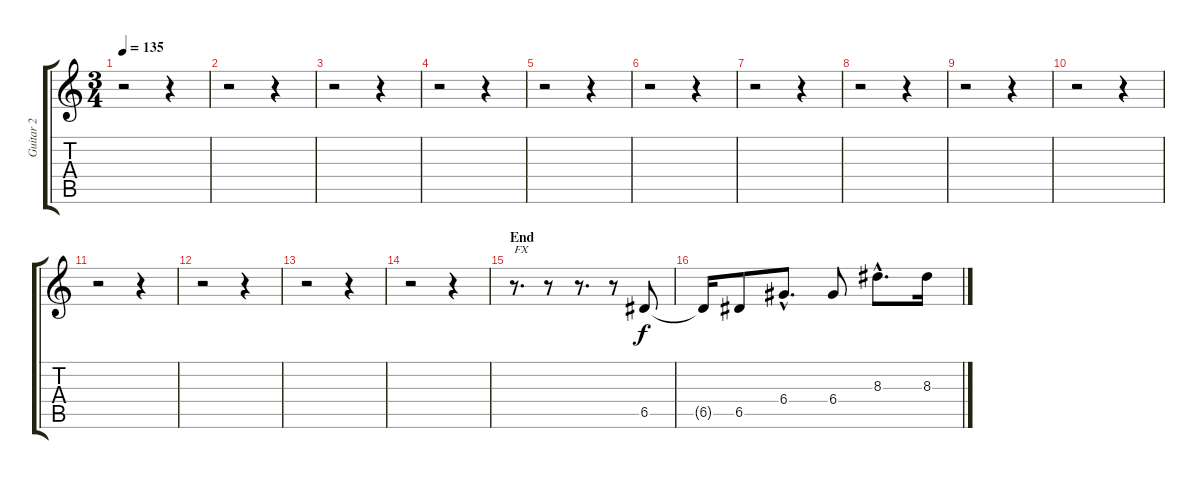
\track ("Guitar 2" "Guitar 2") {instrument acousticguitarsteel}
\staff {score tabs}
\tuning (E4 B3 G3 D3 A2 E2) {hide}
\ts (3 4)
\tempo 135
\clef g2
\ks c
r.2{dy f} r.4 |
r.2 r.4 |
r.2 r.4 |
r.2 r.4 |
r.2 r.4 |
r.2 r.4 |
r.2 r.4 |
r.2 r.4 |
r.2 r.4 |
r.2 r.4 |
r.2 r.4 |
r.2 r.4 |
r.2 r.4 |
r.2 r.4 |
\section ("" "End")
r.8{d txt "FX" instrument guitarharmonics} r.8 r.8{d} r.8 6.5.8 |
6.5{t}.16 6.5.8 6.4{hac}.8{d} 6.4.8 8.3{hac}.8{d} 8.3.16
